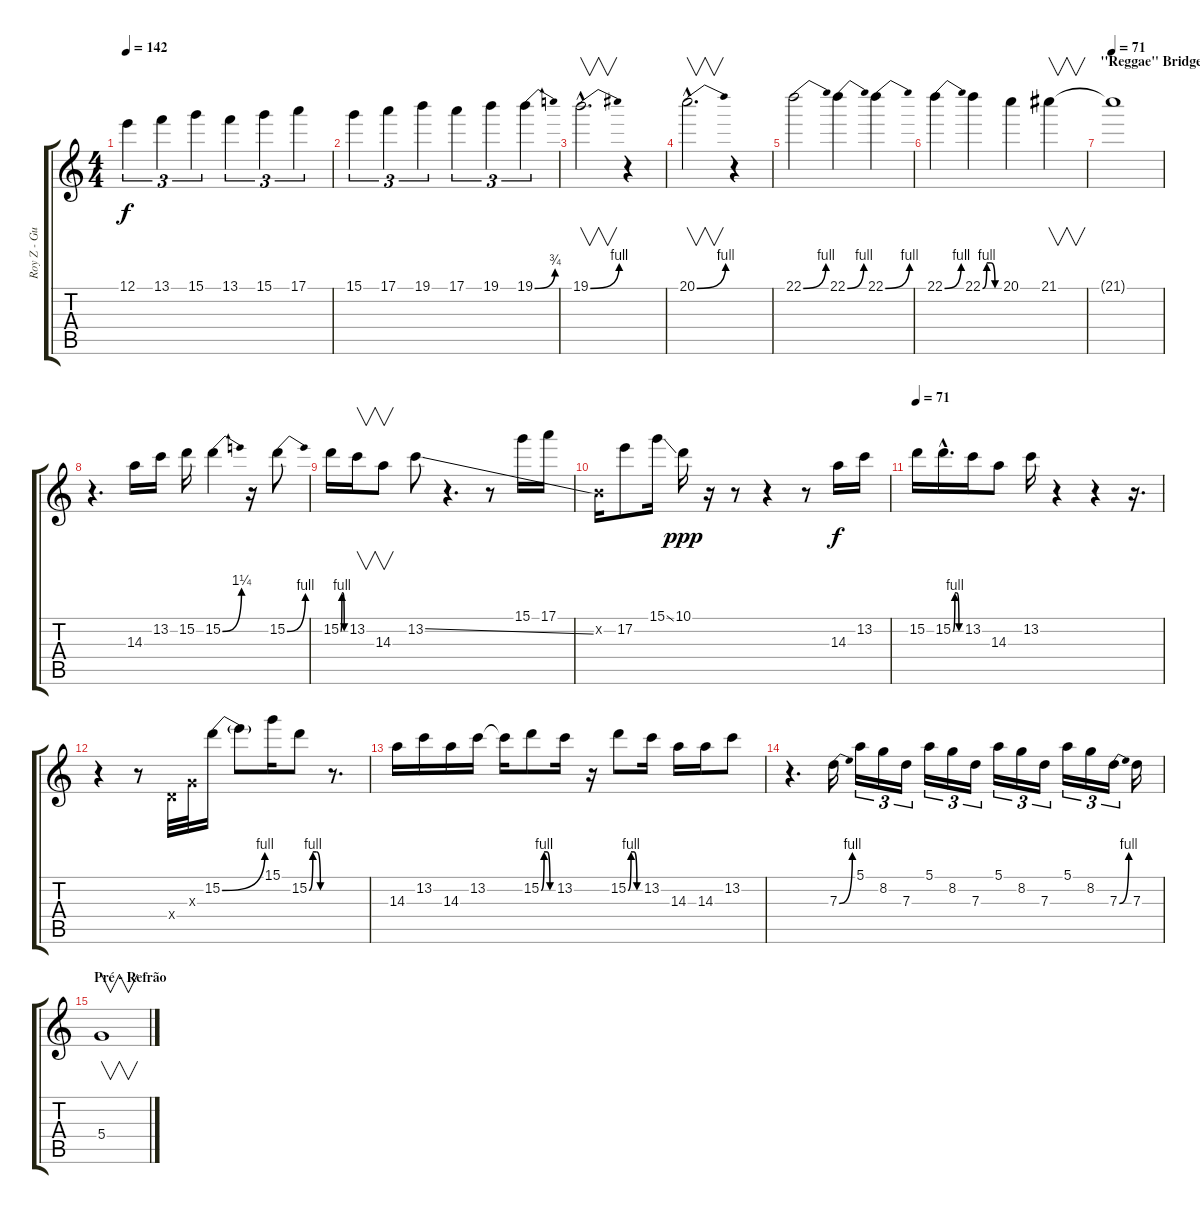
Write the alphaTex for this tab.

\track ("Roy Z - Guitar 2" "Roy Z - Gu") {instrument overdrivenguitar}
\staff {score tabs}
\tuning (E4 B3 G3 D3 A2 E2) {hide}
\ts (4 4)
\tempo 142
\clef g2
\ks c
12.1.4{tu (3 2) dy f} 13.1.4{tu (3 2)} 15.1.4{tu (3 2)} 13.1.4{tu (3 2)} 15.1.4{tu (3 2)} 17.1.4{tu (3 2)} |
15.1.4{tu (3 2)} 17.1.4{tu (3 2)} 19.1.4{tu (3 2)} 17.1.4{tu (3 2)} 19.1.4{tu (3 2)} 19.1{be (bend 0 0 60 3)}.4{tu (3 2)} |
19.1{be (bend 0 0 60 4) hac}.2{v d} r.4 |
20.1{be (bend 0 0 60 4) hac}.2{v d} r.4 |
22.1{be (bend 0 0 60 4)}.2 22.1{be (bend 0 0 60 4)}.4 22.1{be (bend 0 0 60 4)}.4 |
22.1{be (bend 0 0 60 4)}.4 22.1{be (custom 0 0 15 4 30 4 45 0 60 0)}.4 20.1.4 21.1.4{v} |
\section ("" "''Reggae'' Bridge")
\tempo 71
21.1{t}.1{volume 2} |
r.4{d} 14.3.16{volume 15} 13.2.16 15.2.16 15.2{be (bend 0 0 60 5)}.4 r.16 15.2{be (bend 0 0 60 4)}.8 |
15.2{be (custom 0 0 15 4 30 4 45 0 60 0)}.16 13.2.16{v} 14.3.8{v} 13.2{ss}.8 r.4{d} r.8 15.1.16 17.1.16 |
0.2{x}.16 17.2.8 15.1{ss}.16 10.1.16{dy ppp} r.16 r.8 r.4 r.8 14.3.16{dy f} 13.2.16 |
\tempo 71
15.2.16 15.2{be (custom 0 0 15 4 30 4 45 0 60 0) hac}.16{d} 13.2.16 14.3.8 13.2.16 r.4 r.4 r.16{d} |
r.4 r.8 0.4{x}.32 0.3{x}.32 15.2{be (bend 0 0 60 4)}.16 15.2{t}.8 15.1.16 15.2{be (custom 0 0 15 4 30 4 45 0 60 0)}.8 r.8{d} |
14.3.16 13.2.16 14.3.16 13.2.16 13.2{t}.16 15.2{be (custom 0 0 15 4 30 4 45 0 60 0)}.8 13.2.16 r.16 15.2{be (custom 0 0 15 4 30 4 45 0 60 0)}.8 13.2.16 14.3.16 14.3.16 13.2.8 |
r.4{d} 7.3{be (bend 0 0 60 4)}.16 5.1.16{tu (3 2)} 8.2.16{tu (3 2)} 7.3.16{tu (3 2)} 5.1.16{tu (3 2)} 8.2.16{tu (3 2)} 7.3.16{tu (3 2)} 5.1.16{tu (3 2)} 8.2.16{tu (3 2)} 7.3.16{tu (3 2)} 5.1.16{tu (3 2)} 8.2.16{tu (3 2)} 7.3{be (bend 0 0 60 4)}.16{tu (3 2)} 7.3.16 |
\section ("" "Pré - Refrão")
5.4.1{v volume 0}
